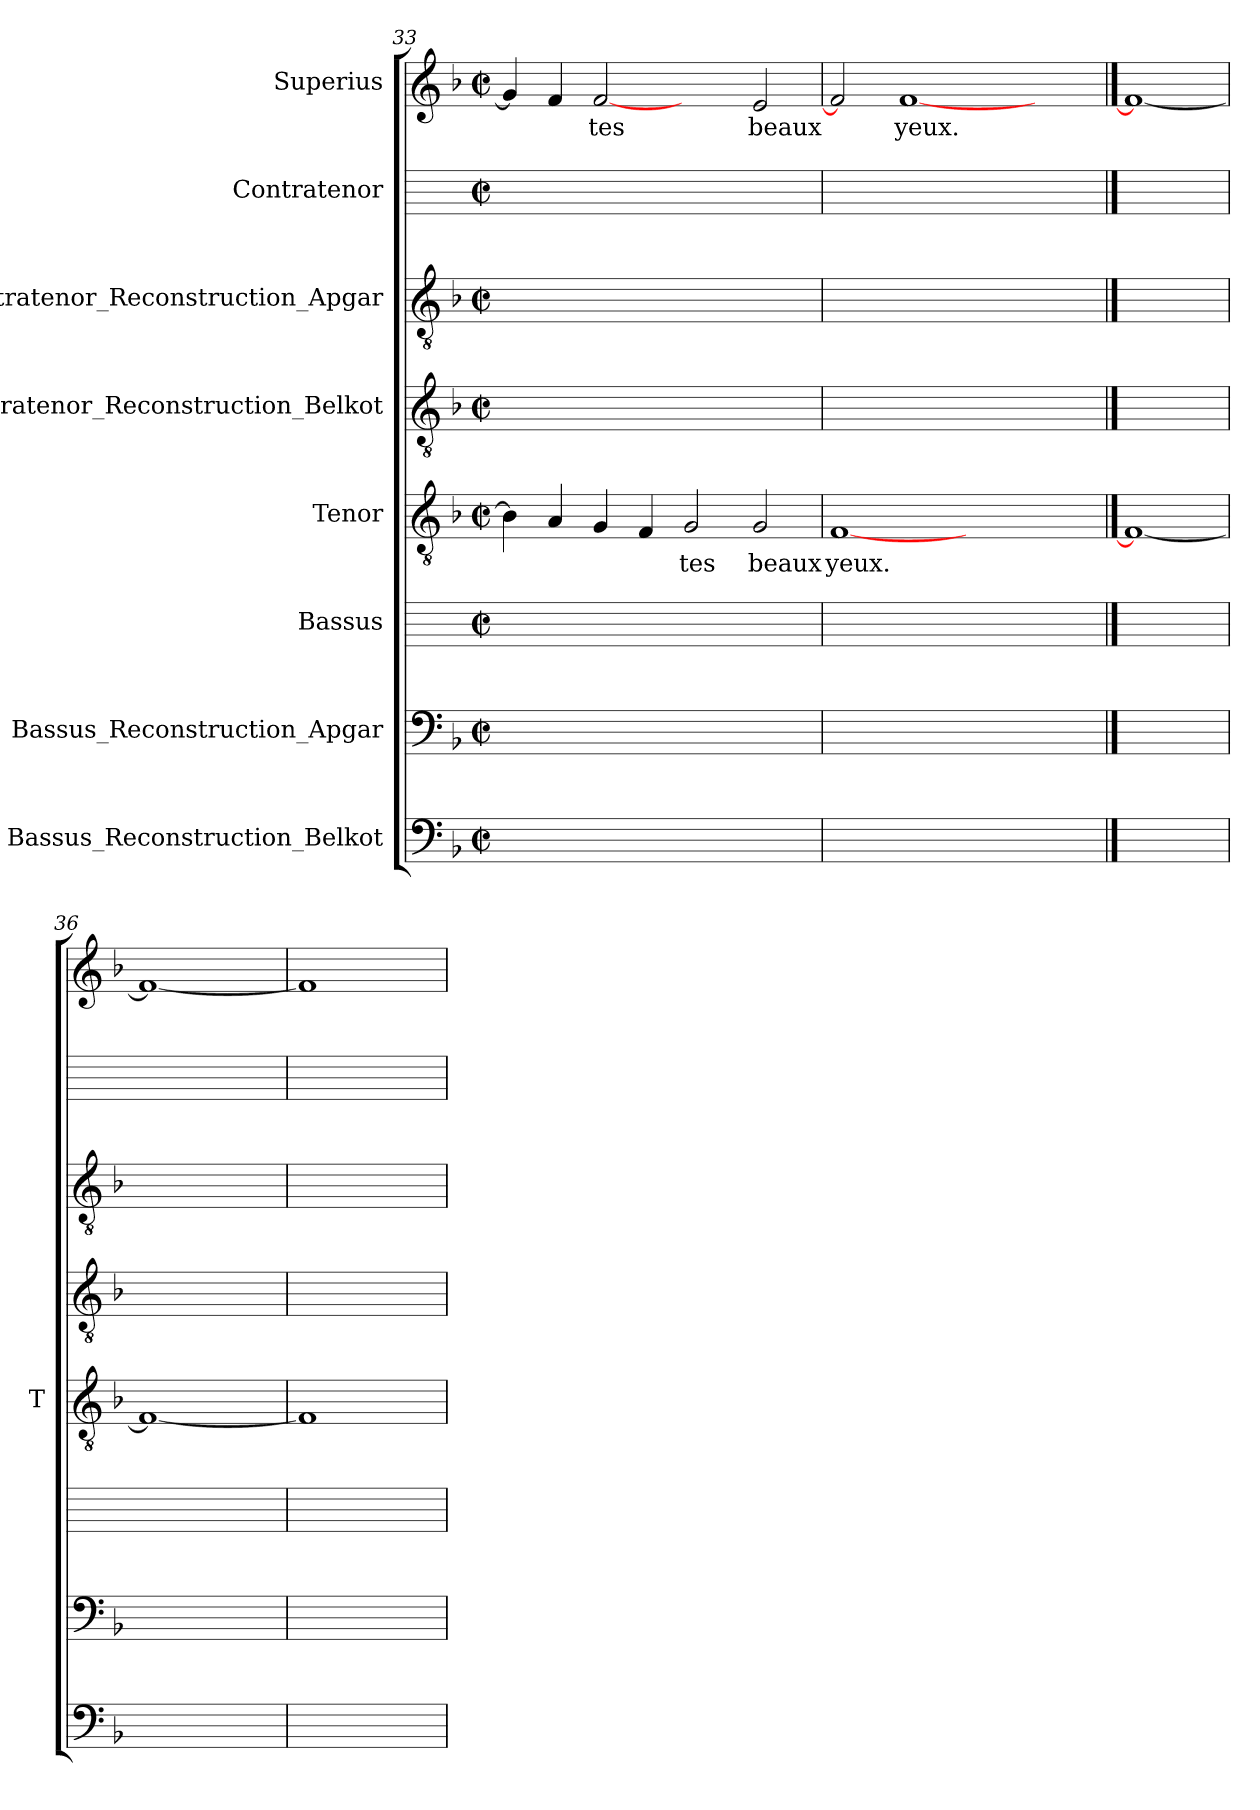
**kern	**kern	**kern	**kern	**text	**kern	**kern	**kern	**kern	**text
*part8	*part7	*part6	*part5	*part5	*part4	*part3	*part2	*part1	*part1
*staff8	*staff7	*staff6	*staff5	*staff5	*staff4	*staff3	*staff2	*staff1	*staff1
*I"Bassus_Reconstruction_Belkot	*I"Bassus_Reconstruction_Apgar	*I"Bassus	*I"Tenor	*	*I"Contratenor_Reconstruction_Belkot	*I"Contratenor_Reconstruction_Apgar	*I"Contratenor	*I"Superius	*
*	*	*	*I'T	*	*	*	*	*	*
*clefF4	*clefF4	*	*clefGv2	*	*clefGv2	*clefGv2	*	*clefG2	*
*k[b-]	*k[b-]	*	*k[b-]	*	*k[b-]	*k[b-]	*	*k[b-]	*
*F:	*F:	*	*F:	*	*F:	*F:	*	*F:	*
*M2/2	*M2/2	*M2/2	*M2/2	*	*M2/2	*M2/2	*M2/2	*M2/2	*
*met(c|)	*met(c|)	*met(c|)	*met(c|)	*	*met(c|)	*met(c|)	*met(c|)	*met(c|)	*
=33	=33	=33	=33	=33	=33	=33	=33	=33	=33
1ryy	1ryy	1ryy	4Bn]	.	1ryy	1ryy	1ryy	4g]	.
.	.	.	4A	.	.	.	.	4f	.
.	.	.	4G	.	.	.	.	[2f	-tes
.	.	.	4F	.	.	.	.	.	.
1ryy	1ryy	1ryy	2G	-tes	1ryy	1ryy	1ryy	2ryy	.
.	.	.	2G	-beaux	.	.	.	2e	-beaux
=34	=34	=34	=34	=34	=34	=34	=34	=34	=34
1ryy	1ryy	1ryy	[1F	-yeux.	1ryy	1ryy	1ryy	2f]	.
.	.	.	.	.	.	.	.	[1f	-yeux.
1ryy	1ryy	1ryy	1ryy	.	1ryy	1ryy	1ryy	.	.
.	.	.	.	.	.	.	.	2ryy	.
==35	==35	==35	==35	==35	==35	==35	==35	==35	==35
1ryy	1ryy	1ryy	1F_	.	1ryy	1ryy	1ryy	1f_	.
=36	=36	=36	=36	=36	=36	=36	=36	=36	=36
1ryy	1ryy	1ryy	1F_	.	1ryy	1ryy	1ryy	1f_	.
=37	=37	=37	=37	=37	=37	=37	=37	=37	=37
1ryy	1ryy	1ryy	1F]	.	1ryy	1ryy	1ryy	1f]	.
=	=	=	=	=	=	=	=	=	=
*-	*-	*-	*-	*-	*-	*-	*-	*-	*-
